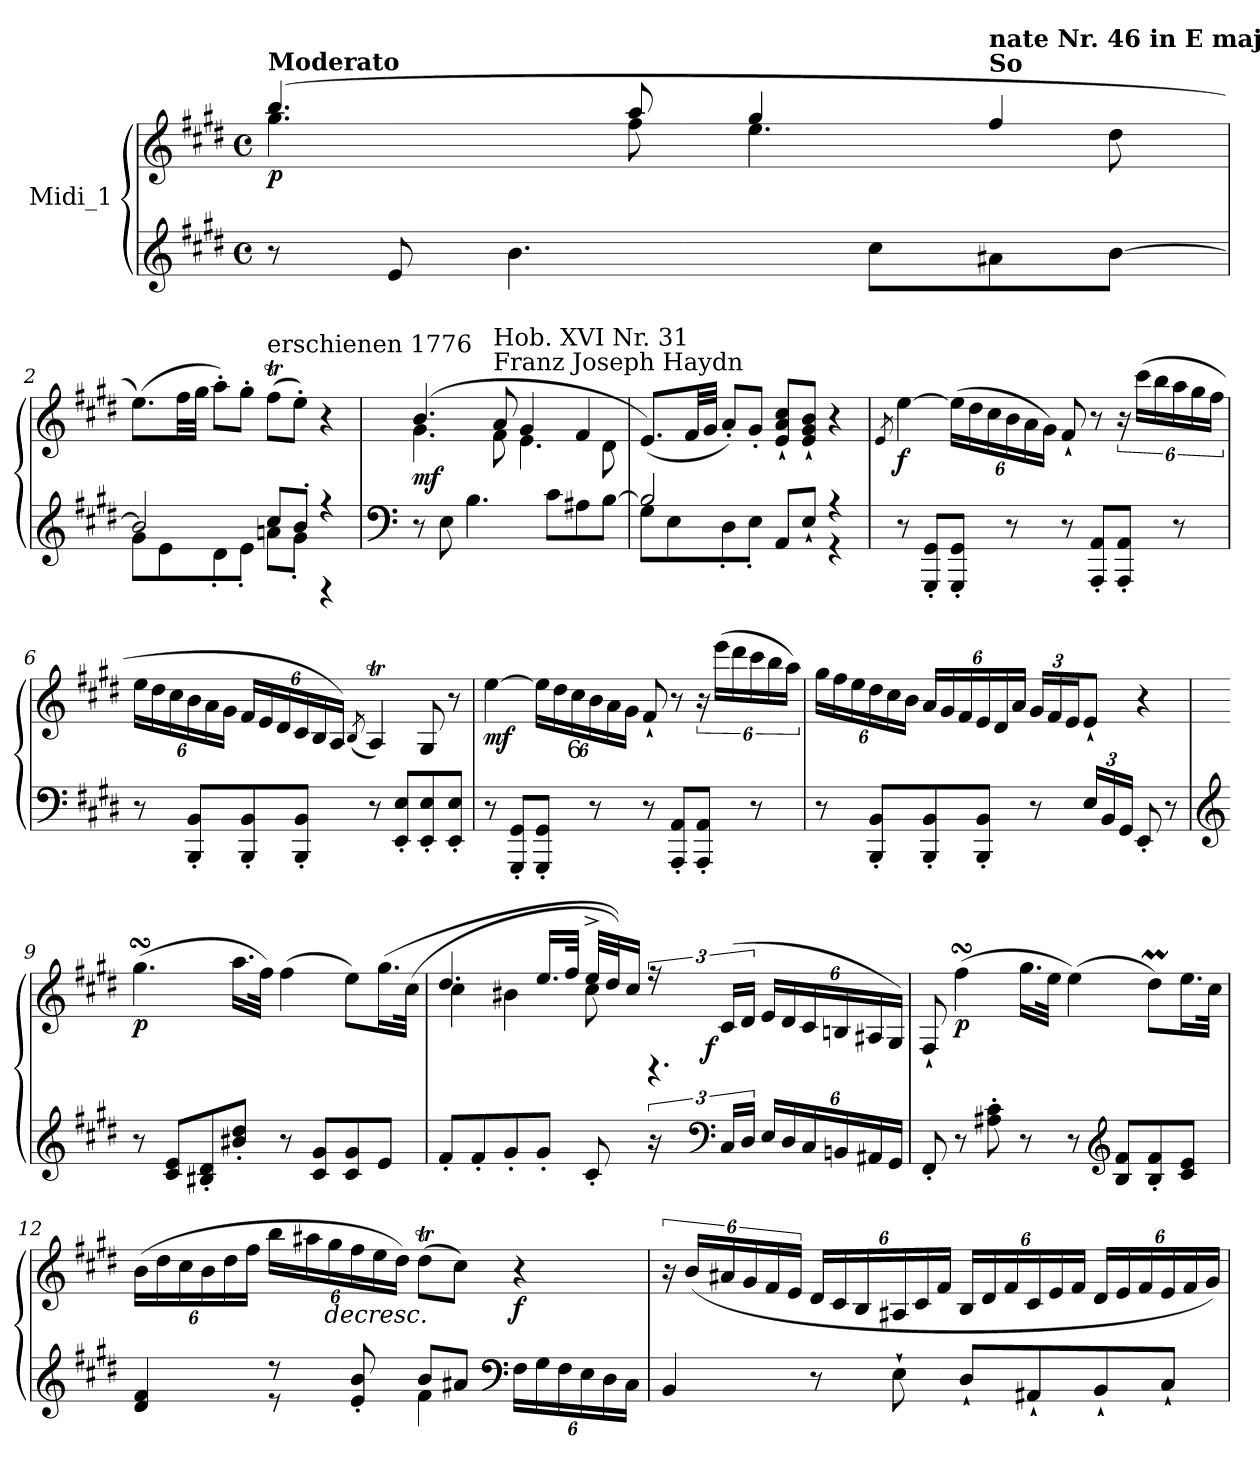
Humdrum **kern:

**kern	**kern	**dynam
*part1	*part1	*part1
*staff2	*staff1	*staff1/2
*I"Midi_1	*	*
*clefG2	*clefG2	*
*k[f#c#g#d#]	*k[f#c#g#d#]	*
*E:	*E:	*
*M4/4	*M4/4	*
*met(c)	*met(c)	*
=1	=1	=1
*^	*^	*
!	!	!LO:TX:a:B:t=Moderato	!	!
!	!	!	!	!LO:DY:b
8r	2ryy	(>4.bb/	4.gg#\	p
8e/	.	.	.	.
4.b\	.	.	.	.
.	.	8aa/	8ff#\	.
.	2ryy	4gg#/	4.ee\	.
8cc#\L	.	.	.	.
!	!	!LO:TX:a:B:t=So	!	!
!	!	!LO:TX:a:B:t=nate Nr. 46 in E major	!	!
8a#X\	.	4ff#/	.	.
[8b\J	.	.	8dd#\	.
=2	=2	=2	=2	=2
2b/]	8g#\L	(>8.ee\L)	2ryy	.
.	8e\	.	.	.
.	.	32ff#\LL	.	.
.	.	32gg#\JJJ	.	.
.	8d#'\	8aa'\L)	.	.
.	8e'\J	8gg#'\J	.	.
!	!	!LO:TX:a:t=erschienen 1776	!	!
8cc#/L	8ani\L	(>8ff#T\L	2ryy	.
8b'/J	8g#'\J	8ee'\J)	.	.
4r	4rD	4r	.	.
=3	=3	=3	=3	=3
*clefF4	*	*	*	*
!	!	!	!	!LO:DY:b
8r	2ryy	(>4.b/	4.g#\	mf
8E\	.	.	.	.
4.B\	.	.	.	.
!	!	!LO:TX:a:t=Franz Joseph Haydn	!	!
!	!	!LO:TX:a:t=Hob. XVI Nr. 31	!	!
.	.	8a/	8f#\	.
.	2ryy	4g#/	4.e\	.
8c#\L	.	.	.	.
8A#X\	.	4f#/	.	.
[8B\J	.	.	8d#\	.
=4	=4	=4	=4	=4
2B/]	8G#\L	(8.e/L)	2ryy	.
.	8E\	.	.	.
.	.	32f#/LL	.	.
.	.	32g#/JJJ	.	.
.	8D#'\	8a'/L)	.	.
.	8E'\J	8g#'/J	.	.
8AA/L	4ryy	8e/` 8a/` 8cc#/`L	2ryy	.
8E`/J	.	8e/` 8g#/` 8b/`J	.	.
4r	4r	4r	.	.
*v	*v	*	*	*
*	*v	*v	*
!!LO:LB:g=z
=5	=5	=5
.	8qe/	.
!	!	!LO:DY:b
8r	[4ee\	f
8GGG#/' 8GG#/'L	.	.
*	*Xbrackettup	*
8GGG#/' 8GG#/'J	(>24ee\LL]	.
.	24dd#\	.
.	24cc#\	.
8r	24b\	.
.	24a\	.
.	24g#\JJ)	.
8r	8f#`/	.
8AAA/' 8AA/'L	8r	.
*	*brackettup	*
8AAA/' 8AA/'J	24r	.
.	(>24ccc#\LL	.
.	24bb\	.
*	*Xbrackettup	*
8r	24aa\	.
.	24gg#\	.
.	24ff#\JJ	.
=6	=6	=6
8r	24ee\LL	.
.	24dd#\	.
.	24cc#\	.
8BBB/' 8BB/'L	24b\	.
.	24a\	.
.	24g#\JJ	.
*	*brackettup	*
8BBB/' 8BB/'	24f#/LL	.
.	24e/	.
.	24d#/	.
8BBB/' 8BB/'J	24c#/	.
.	24B/	.
.	24A/JJ)	.
.	(8qB/	.
8r	4AT/)	.
8EE/' 8E/'L	.	.
8EE/' 8E/'	8G#/	.
8EE/' 8E/'J	8r	.
!!LO:LB:g=z
=7	=7	=7
!	!	!LO:DY:b
8r	[4ee\	mf
8GGG#/' 8GG#/'L	.	.
*	*Xbrackettup	*
8GGG#/' 8GG#/'J	24ee\LL]	.
.	24dd#\	.
!	!LO:TX:b:t=6	!
.	24cc#\	.
8r	24b\	.
.	24a\	.
.	24g#\JJ	.
8r	8f#`/	.
8AAA/' 8AA/'L	8r	.
*	*brackettup	*
8AAA/' 8AA/'J	24r	.
.	(>24eee\LL	.
.	24ddd#\	.
*	*Xbrackettup	*
8r	24ccc#\	.
.	24bb\	.
.	24aa\JJ)	.
!!LO:LB:g=z
=8	=8	=8
*	*^	*
8r	24gg#\LL	2ryy	.
.	24ff#\	.	.
.	24ee\	.	.
8BBB/' 8BB/'L	24dd#\	.	.
.	24cc#\	.	.
.	24b\JJ	.	.
8BBB/' 8BB/'	24a/LL	.	.
.	24g#/	.	.
.	24f#/	.	.
8BBB/' 8BB/'J	24e/	.	.
.	24d#/	.	.
.	24a/JJ	.	.
8r	24g#/LL	2ryy	.
.	24f#/	.	.
.	24e/J	.	.
*Xbrackettup	*	*	*
24E/LL	8e`/J	.	.
24BB/	.	.	.
24GG#/JJ	.	.	.
8EE'/	4r	.	.
8r	.	.	.
=9	=9	=9	=9
*clefG2	*	*	*
!	!	!	!LO:DY:b
8r	(>4.gg#sSsS\	2ryy	p
8c#/ 8e/L	.	.	.
8B#X/' 8d#/'	.	.	.
8b#X/' 8dd#/'J	16.aa\LL	.	.
.	32ff#\JJk)	.	.
8r	(>4ff#\	2ryy	.
8c#/ 8g#/L	.	.	.
8c#/ 8g#/	8ee\L)	.	.
8e/J	(>16.gg#\L	.	.
.	(32cc#\JJk	.	.
!!LO:LB:g=z	!!
=10	=10	=10	=10
8f#'/L	4.dd#/	4cc#\	.
8f#'/	.	.	.
8g#'/	.	4b#X\	.
8g#'/J	16.ee/LL	.	.
.	32ff#/JJk	.	.
8c#'/	32ee^/LLL	8cc#\	.
.	32dd#/J))	.	.
.	16cc#/JJ	.	.
*brackettup	*brackettup	*	*
24r	24r	4.r	.
*clefF4	*	*	*
!	!	!	!LO:DY:b
24C#/LL	(24c#/LL	.	f
24D#/JJ	24d#/JJ	.	.
*Xbrackettup	*Xbrackettup	*	*
24E/LL	24e/LL	.	.
24D#/	24d#/	.	.
24C#/	24c#/	.	.
24BBni/	24Bni/	.	.
24AA#X/	24A#X/	.	.
24GG#/JJ	24G#/JJ)	.	.
*	*v	*v	*
!!LO:LB:g=z
=11	=11	=11
*^	*	*
8FF#'/	2ryy	8F#`/	.
!	!	!	!LO:DY:b
8r	.	(>4ff#sSSS\	p
8A#X\' 8c#\'	.	.	.
8r	.	16.gg#\LL	.
.	.	32ee\JJk	.
8r	8ryy	(>4ee\)	.
*clefG2	*	*	*
8B/ 8f#/L	8ryy	.	.
8B/' 8f#/'	4ryy	8dd#m\L)	.
8c#/ 8e/J	.	16.ee\L	.
.	.	32cc#\JJk	.
=12	=12	=12	=12
4d#/ 4f#/	4ryy	(>24b\LL	.
.	.	24dd#\	.
.	.	24cc#\	.
.	.	24b\	.
.	.	24dd#\	.
.	.	24ff#\JJ	.
8r	8r	24bb\LL	.
.	.	24aa#X\	.
!	!	!	!LO:HP:b
.	.	24gg#\	>
8e/' 8b/'	8ryy	24ff#\	.
.	.	24ee\	.
.	.	24dd#\JJ)	.
8b/L	4f#\	(>8dd#t\L	.
8a#X/J	.	8cc#\J)	.
*clefF4	*	*	*
!	!	!	!LO:DY:b
24F#\LL	4ryy	4r	f
24G#\	.	.	.
24F#\	.	.	.
24E\	.	.	.
24D#\	.	.	.
24C#\JJ	.	.	.
*v	*v	*	*
.	.	]
!!LO:PB:g=z
=13	=13	=13
*^	*	*
*	*	*brackettup	*
4BB/	2ryy	24r	.
.	.	(>24b/LL	.
.	.	24a#X/	.
*	*	*Xbrackettup	*
.	.	24g#/	.
.	.	24f#/	.
.	.	24e/JJ	.
8r	.	24d#/LL	.
.	.	24c#/	.
.	.	24B/	.
8E`\	.	24A#X/	.
.	.	24c#/	.
.	.	24f#/JJ	.
8D#`/L	2ryy	24B/LL	.
.	.	24d#/	.
.	.	24f#/	.
8AA#X`/	.	24c#/	.
.	.	24e/	.
.	.	24f#/JJ	.
8BB`/	.	24d#/LL	.
.	.	24e/	.
.	.	24f#/	.
8C#`/J	.	24e/	.
.	.	24f#/	.
.	.	24g#/JJ)	.
*v	*v	*	*
=	=	=
*-	*-	*-
